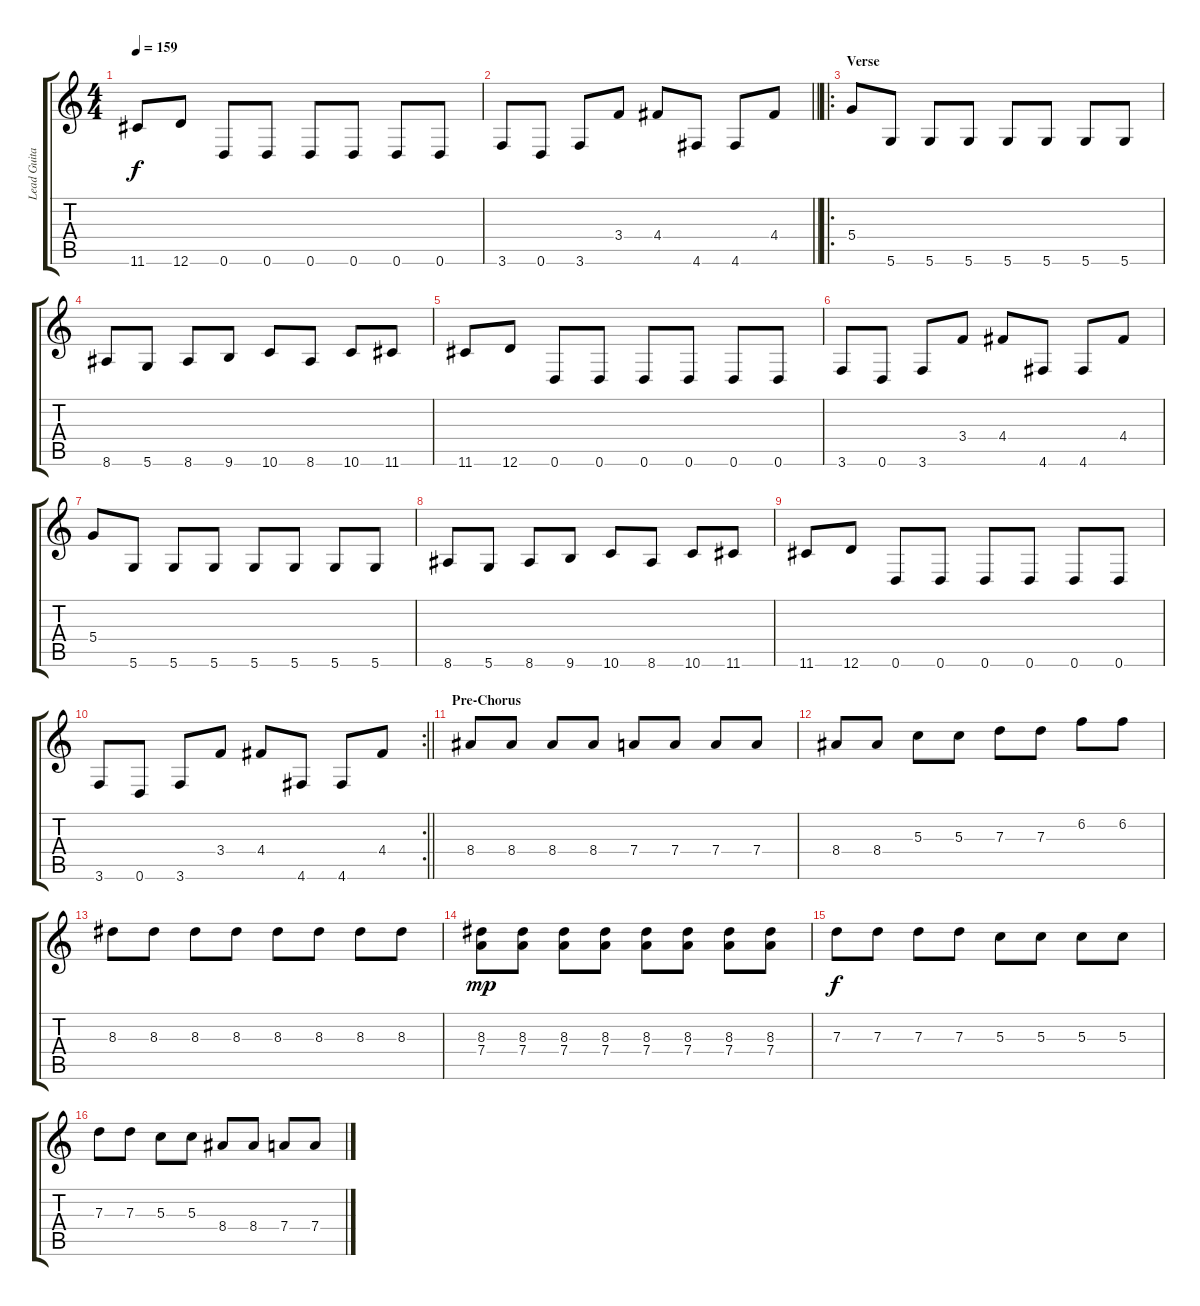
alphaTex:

\track ("Lead Guitar" "Lead Guita") {instrument distortionguitar}
\staff {score tabs}
\tuning (E4 B3 G3 D3 A2 D2) {hide}
\ts (4 4)
\tempo 159
\clef g2
\ks c
11.6.8{dy f} 12.6.8 0.6.8 0.6.8 0.6.8 0.6.8 0.6.8 0.6.8 |
\barLineRight lightlight
3.6.8 0.6.8 3.6.8 3.4.8 4.4.8 4.6.8 4.6.8 4.4.8 |
\ro
\section ("" "Verse")
5.4.8 5.6.8 5.6.8 5.6.8 5.6.8 5.6.8 5.6.8 5.6.8 |
8.6.8 5.6.8 8.6.8 9.6.8 10.6.8 8.6.8 10.6.8 11.6.8 |
11.6.8 12.6.8 0.6.8 0.6.8 0.6.8 0.6.8 0.6.8 0.6.8 |
3.6.8 0.6.8 3.6.8 3.4.8 4.4.8 4.6.8 4.6.8 4.4.8 |
5.4.8 5.6.8 5.6.8 5.6.8 5.6.8 5.6.8 5.6.8 5.6.8 |
8.6.8 5.6.8 8.6.8 9.6.8 10.6.8 8.6.8 10.6.8 11.6.8 |
11.6.8 12.6.8 0.6.8 0.6.8 0.6.8 0.6.8 0.6.8 0.6.8 |
\rc 2
\barLineRight lightlight
3.6.8 0.6.8 3.6.8 3.4.8 4.4.8 4.6.8 4.6.8 4.4.8 |
\section ("" "Pre-Chorus")
8.4.8 8.4.8 8.4.8 8.4.8 7.4.8 7.4.8 7.4.8 7.4.8 |
8.4.8 8.4.8 5.3.8 5.3.8 7.3.8 7.3.8 6.2.8 6.2.8 |
8.3.8 8.3.8 8.3.8 8.3.8 8.3.8 8.3.8 8.3.8 8.3.8 |
(8.3 7.4).8{dy mp} (8.3 7.4).8 (8.3 7.4).8 (8.3 7.4).8 (8.3 7.4).8 (8.3 7.4).8 (8.3 7.4).8 (8.3 7.4).8 |
7.3.8{dy f} 7.3.8 7.3.8 7.3.8 5.3.8 5.3.8 5.3.8 5.3.8 |
7.3.8 7.3.8 5.3.8 5.3.8 8.4.8 8.4.8 7.4.8 7.4.8
